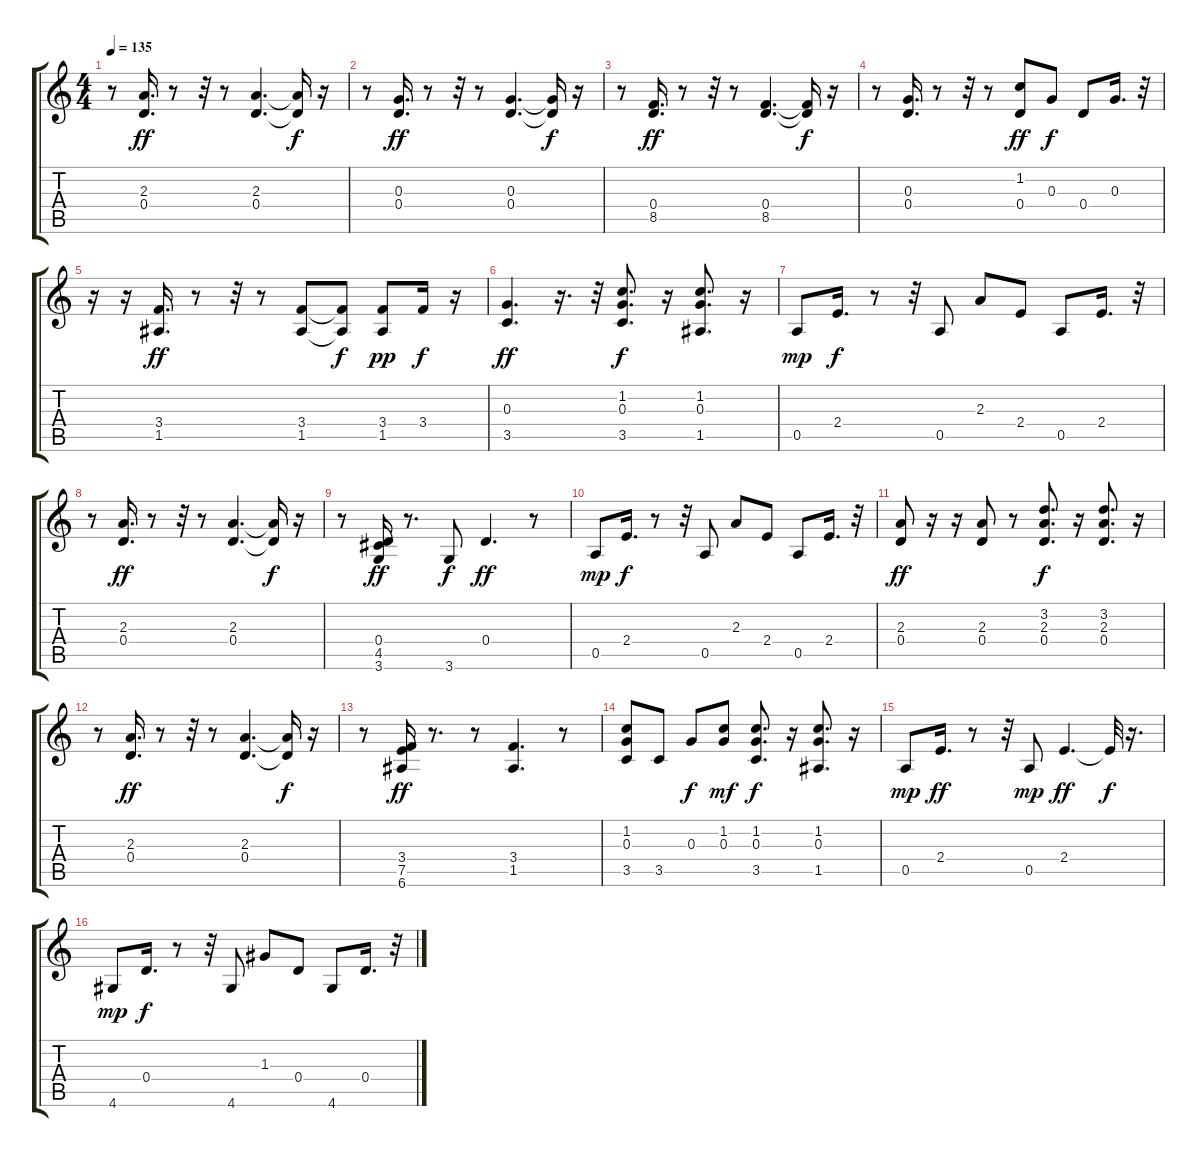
\track "" {instrument electricguitarmuted}
\staff {score tabs}
\tuning (E4 B3 G3 D3 A2 E2) {hide}
\ts (4 4)
\tempo 135
\clef g2
\ks c
r.8{dy f} (2.3 0.4).16{d dy ff} r.8 r.32 r.8 (2.3 0.4).4{d} (2.3{t} 0.4{t}).16{dy f} r.16 |
r.8 (0.3 0.4).16{d dy ff} r.8 r.32 r.8 (0.3 0.4).4{d} (0.3{t} 0.4{t}).16{dy f} r.16 |
r.8 (0.4 8.5).16{d dy ff} r.8 r.32 r.8 (0.4 8.5).4{d} (0.4{t} 8.5{t}).16{dy f} r.16 |
r.8 (0.3 0.4).16{d} r.8 r.32 r.8 (1.2 0.4).8{dy ff} 0.3.8{dy f} 0.4.8 0.3.16{d} r.32 |
r.16 r.16 (3.4 1.5).16{d dy ff} r.8 r.32 r.8 (3.4 1.5).8 (3.4{t} 1.5{t}).8{dy f} (3.4 1.5).8{dy pp} 3.4.16{dy f} r.16 |
(0.3 3.5).4{d dy ff} r.16{d} r.32 (1.2 0.3 3.5).8{d dy f} r.16 (1.2 0.3 1.5).8{d} r.16 |
0.5.8{dy mp} 2.4.16{d dy f} r.8 r.32 0.5.8 2.3.8 2.4.8 0.5.8 2.4.16{d} r.32 |
r.8 (2.3 0.4).16{d dy ff} r.8 r.32 r.8 (2.3 0.4).4{d} (2.3{t} 0.4{t}).16{dy f} r.16 |
r.8 (0.4 4.5 3.6).16{dy ff} r.8{d} 3.6.8{dy f} 0.4.4{d dy ff} r.8 |
0.5.8{dy mp} 2.4.16{d dy f} r.8 r.32 0.5.8 2.3.8 2.4.8 0.5.8 2.4.16{d} r.32 |
(2.3 0.4).8{dy ff} r.16 r.16 (2.3 0.4).8 r.8 (3.2 2.3 0.4).8{d dy f} r.16 (3.2 2.3 0.4).8{d} r.16 |
r.8 (2.3 0.4).16{d dy ff} r.8 r.32 r.8 (2.3 0.4).4{d} (2.3{t} 0.4{t}).16{dy f} r.16 |
r.8 (3.4 7.5 6.6).16{dy ff} r.8{d} r.8 (3.4 1.5).4{d} r.8 |
(1.2 0.3 3.5).8 3.5.8 0.3.8{dy f} (1.2 0.3).8{dy mf} (1.2 0.3 3.5).8{d dy f} r.16 (1.2 0.3 1.5).8{d} r.16 |
0.5.8{dy mp} 2.4.16{d dy ff} r.8 r.32 0.5.8{dy mp} 2.4.4{d dy ff} 2.4{t}.32{dy f} r.16{d} |
4.6.8{dy mp} 0.4.16{d dy f} r.8 r.32 4.6.8 1.3.8 0.4.8 4.6.8 0.4.16{d} r.32
